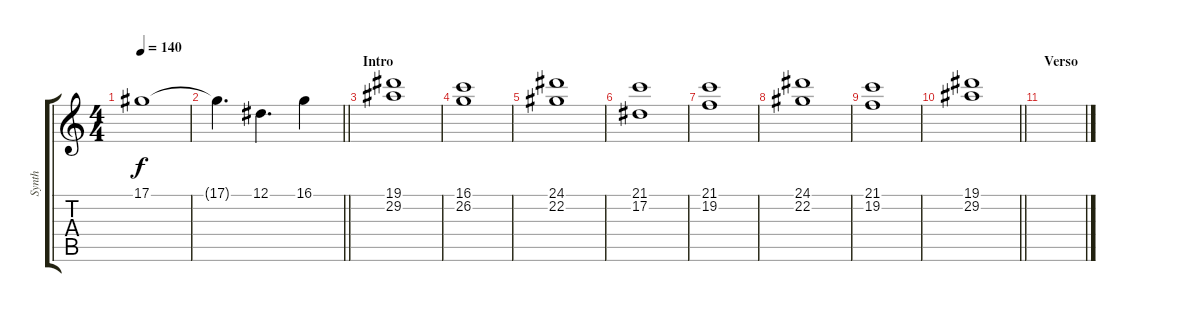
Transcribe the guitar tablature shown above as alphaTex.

\track ("Synth" "Synth") {instrument stringensemble1}
\staff {score tabs}
\tuning (Eb4 Bb3 Gb3 Db3 Ab2 Eb2) {hide}
\ts (4 4)
\tempo 140
\clef g2
\ks c
17.1{t}.1{dy f} |
\barLineRight lightlight
17.1{t}.4{d} 12.1.4{d} 16.1.4 |
\section ("" "Intro")
(19.1 29.2).1 |
(16.1 26.2).1 |
(24.1 22.2).1 |
(21.1 17.2).1 |
(21.1 19.2).1 |
(24.1 22.2).1 |
(21.1 19.2).1 |
\barLineRight lightlight
(19.1 29.2).1 |
\section ("" "Verso")
